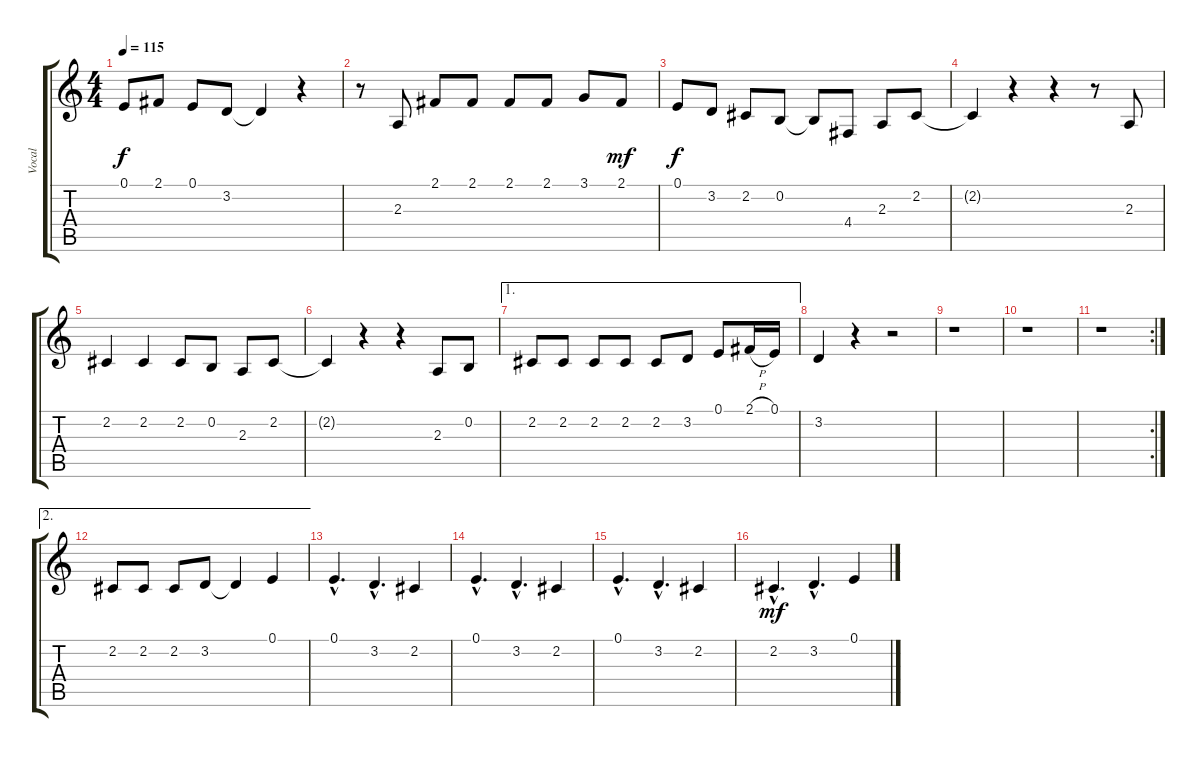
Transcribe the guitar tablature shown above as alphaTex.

\track ("Vocal" "Vocal") {instrument altosax}
\staff {score tabs}
\tuning (E4 B3 G3 D3 A2 E2) {hide}
\ts (4 4)
\tempo 115
\clef g2
\ks c
0.1.8{dy f} 2.1.8 0.1.8 3.2.8 3.2{t}.4 r.4 |
r.8 2.3.8 2.1.8 2.1.8 2.1.8 2.1.8 3.1.8 2.1.8{dy mf} |
0.1.8{dy f} 3.2.8 2.2.8 0.2.8 0.2{t}.8 4.4.8 2.3.8 2.2.8 |
2.2{t}.4 r.4 r.4 r.8 2.3.8 |
2.2.4 2.2.4 2.2.8 0.2.8 2.3.8 2.2.8 |
2.2{t}.4 r.4 r.4 2.3.8 0.2.8 |
\ae 1
2.2.8 2.2.8 2.2.8 2.2.8 2.2.8 3.2.8 0.1.8 2.1{h}.16 0.1.16 |
3.2.4 r.4 r.2 |
r.1 |
r.1 |
\rc 2
r.1 |
\ae 2
2.2.8 2.2.8 2.2.8 3.2.8 3.2{t}.4 0.1.4 |
0.1{hac}.4{d} 3.2{hac}.4{d} 2.2.4 |
0.1{hac}.4{d} 3.2{hac}.4{d} 2.2.4 |
0.1{hac}.4{d} 3.2{hac}.4{d} 2.2.4 |
2.2{hac}.4{d dy mf} 3.2{hac}.4{d} 0.1.4
